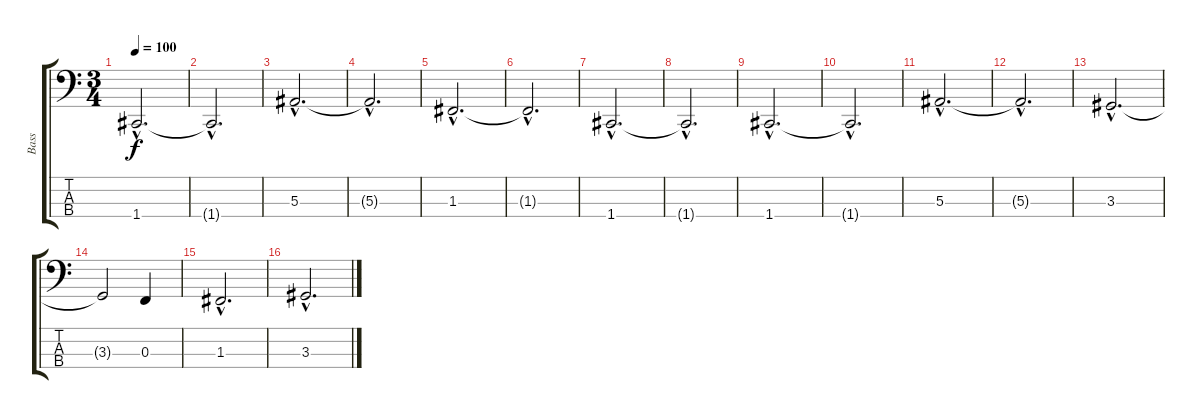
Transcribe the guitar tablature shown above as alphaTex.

\track ("Bass" "Bass") {instrument electricbasspick}
\staff {score tabs}
\tuning (Eb2 Bb1 F1 C1) {hide}
\ts (3 4)
\tempo 100
\clef f4
\ks c
1.4{hac}.2{d dy f volume 16 instrument electricbasspick} |
1.4{hac t}.2{d} |
5.3{hac}.2{d} |
5.3{hac t}.2{d} |
1.3{hac}.2{d} |
1.3{hac t}.2{d} |
1.4{hac}.2{d} |
1.4{hac t}.2{d} |
1.4{hac}.2{d} |
1.4{hac t}.2{d} |
5.3{hac}.2{d} |
5.3{hac t}.2{d} |
3.3{hac}.2{d} |
3.3{t}.2 0.3.4 |
1.3{hac}.2{d} |
3.3{hac}.2{d}
